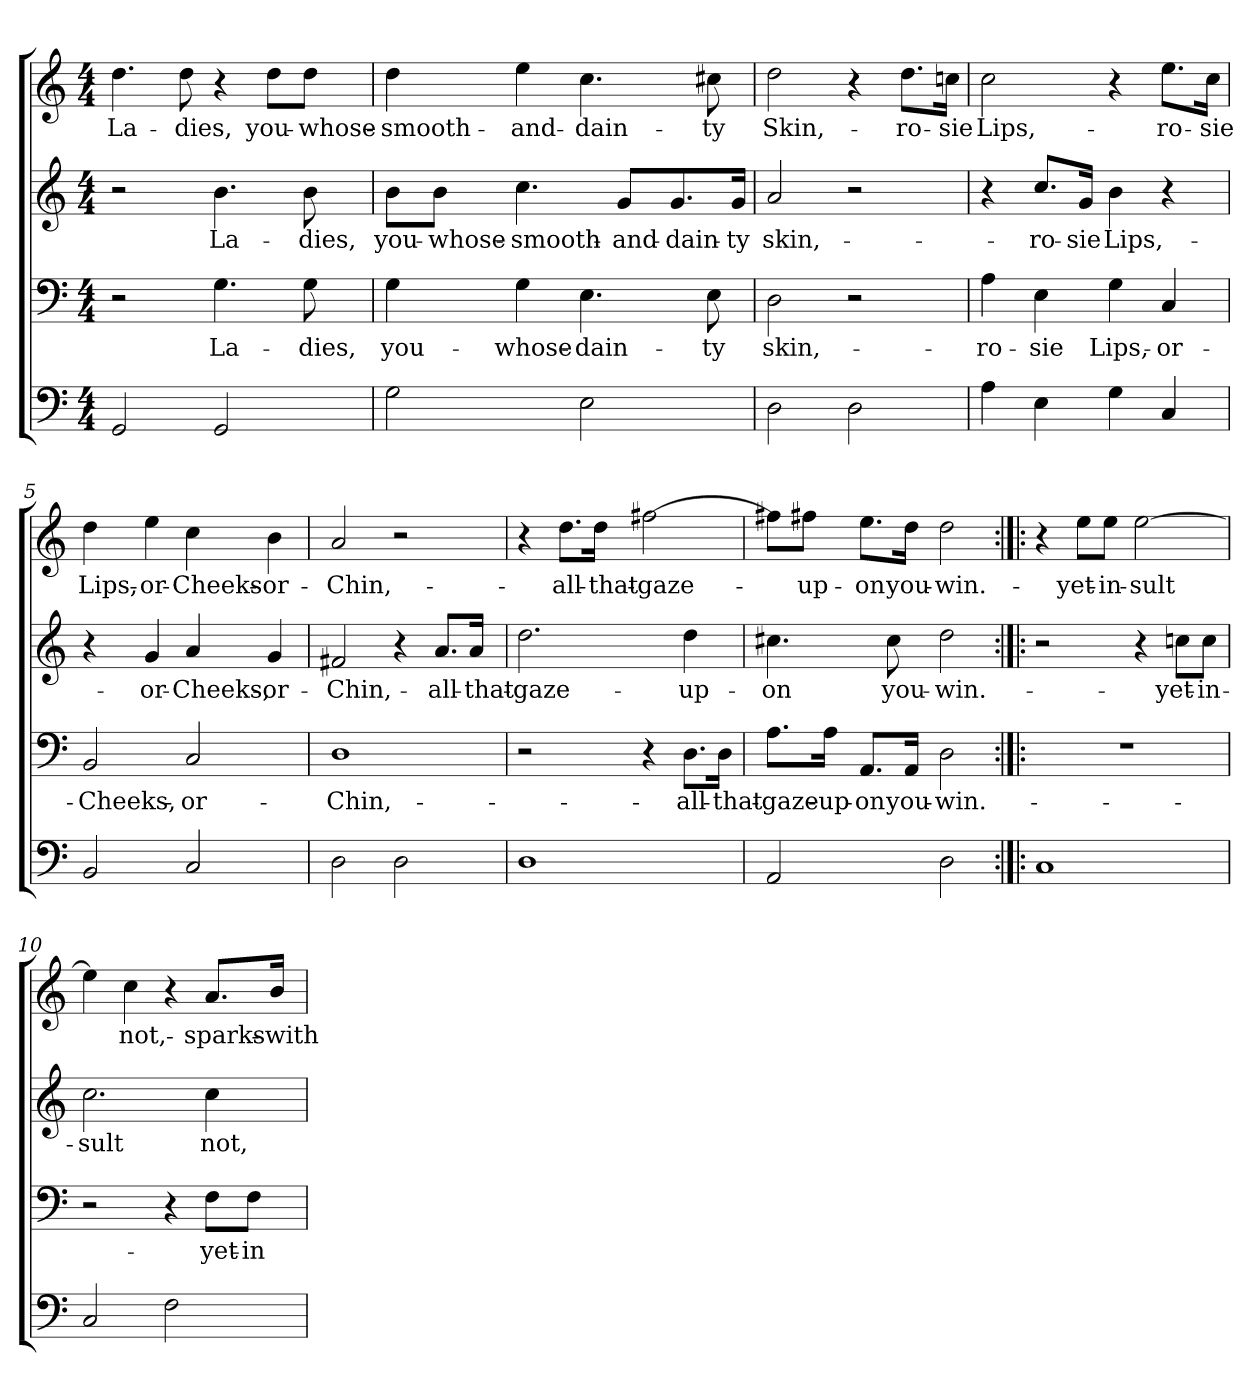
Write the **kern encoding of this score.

**kern	**kern	**text	**kern	**text	**kern	**text
*part4	*part3	*part3	*part2	*part2	*part1	*part1
*staff4	*staff3	*staff3	*staff2	*staff2	*staff1	*staff1
*clefF4	*clefF4	*	*clefG2	*	*clefG2	*
*k[]	*k[]	*	*k[]	*	*k[]	*
*C:	*C:	*	*C:	*	*C:	*
*M4/4	*M4/4	*	*M4/4	*	*M4/4	*
=1	=1	=1	=1	=1	=1	=1
2GG/	2r	.	2r	.	4.dd\	La-
.	.	.	.	.	8dd\	-dies,
2GG/	4.G\	La-	4.b\	La-	4r	.
.	.	.	.	.	8dd\L	you-
.	8G\	-dies,	8b\	-dies,	8dd\J	whose-
=2	=2	=2	=2	=2	=2	=2
2G\	4G\	you-	8b\L	you-	4dd\	smooth-
.	.	.	8b\J	whose-	.	.
.	4G\	whose-	4.cc\	smooth-	4ee\	and-
2E\	4.E\	dain-	.	.	4.cc\	dain-
.	.	.	8g/L	and-	.	.
.	.	.	8.g/	dain-	.	.
.	8E\	-ty	.	.	8cc#X\	-ty
.	.	.	16g/Jk	-ty	.	.
=3	=3	=3	=3	=3	=3	=3
2D\	2D\	skin,-	2a/	skin,-	2dd\	Skin,-
2D\	2r	.	2r	.	4r	.
.	.	.	.	.	8.dd\L	ro-
.	.	.	.	.	16ccn\Jk	-sie
=4	=4	=4	=4	=4	=4	=4
4A\	4A\	ro-	4r	.	2cc\	Lips,-
4E\	4E\	-sie	8.cc/L	ro-	.	.
.	.	.	16g/Jk	-sie	.	.
4G\	4G\	Lips,-	4b\	Lips,-	4r	.
4C/	4C/	or-	4r	.	8.ee\L	ro-
.	.	.	.	.	16cc\Jk	-sie
!!LO:LB:g=z
=5	=5	=5	=5	=5	=5	=5
2BB/	2BB/	Cheeks,-	4r	.	4dd\	Lips,-
.	.	.	4g/	or-	4ee\	or-
2C/	2C/	or-	4a/	Cheeks,-	4cc\	Cheeks-
.	.	.	4g/	or-	4b\	or-
=6	=6	=6	=6	=6	=6	=6
2D\	1D\	Chin,-	2f#X/	Chin,-	2a/	Chin,-
2D\	.	.	4r	.	2r	.
.	.	.	8.a/L	all-	.	.
.	.	.	16a/Jk	that-	.	.
=7	=7	=7	=7	=7	=7	=7
1D\	2r	.	2.dd\	gaze-	4r	.
.	.	.	.	.	8.dd\L	all-
.	.	.	.	.	16dd\Jk	that-
.	4r	.	.	.	[2ff#X\	gaze-
.	8.D\L	all-	4dd\	up-	.	.
.	16D\Jk	that-	.	.	.	.
=8	=8	=8	=8	=8	=8	=8
2AA/	8.A\L	gaze-	4.cc#X\	-on	8ff#X\L]	.
.	.	.	.	.	8ff#X\J	up-
.	16A\Jk	up-	.	.	.	.
.	8.AA/L	-on	.	.	8.ee\L	-on
.	.	.	8cc#\	you-	.	.
.	16AA/Jk	you-	.	.	16dd\Jk	you-
2D\	2D\	win.-	2dd\	win.-	2dd\	win.-
=9:|!|:	=9:|!|:	=9:|!|:	=9:|!|:	=9:|!|:	=9:|!|:	=9:|!|:
1C/	1r	.	2r	.	4r	.
.	.	.	.	.	8ee\L	yet-
.	.	.	.	.	8ee\J	in-
.	.	.	4r	.	[2ee\	-sult
.	.	.	8ccn\L	yet-	.	.
.	.	.	8cc\J	in-	.	.
!!LO:LB:g=z
=10	=10	=10	=10	=10	=10	=10
2C/	2r	.	2.cc\	-sult	4ee\]	.
.	.	.	.	.	4cc\	not,-
2F\	4r	.	.	.	4r	.
.	8F\L	yet-	4cc\	not,-	8.a/L	sparks-
.	8F\J	in-	.	.	.	.
.	.	.	.	.	16b/Jk	with-
=	=	=	=	=	=	=
*-	*-	*-	*-	*-	*-	*-
